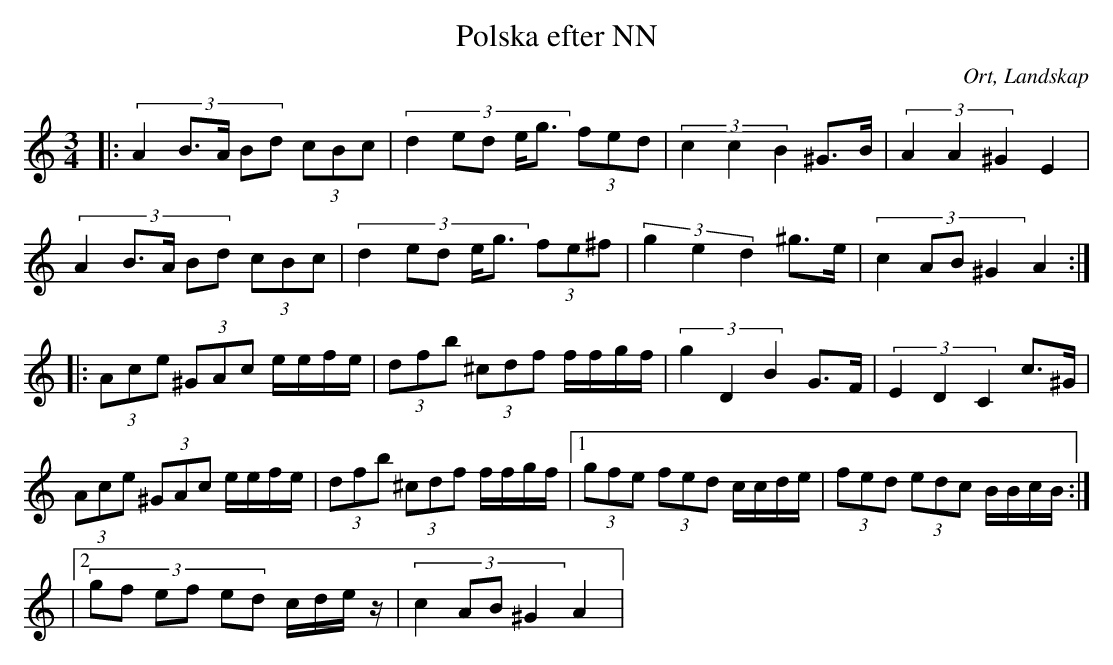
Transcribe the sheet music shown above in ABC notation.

X:1
T:Polska efter NN
O:Ort, Landskap
M:3/4
L:1/8
K:C
|: (3:2:5 A2 B>A Bd (3cBc| (3:2:5 d2 ed e<g (3fed|(3:2:3 c2 c2 B2 ^G>B|(3:2:3 A2 A2 ^G2 E2|
(3:2:5 A2 B>A Bd (3cBc| (3:2:5 d2 ed e<g (3fe^f|(3:2:3 g2 e2 d2 ^g>e|(3:2:4 c2 AB ^G2 A2:|
|: (3Ace (3^GAc e/e/f/e/| (3 dfb (3^cdf f/f/g/f/|(3:2:3 g2 D2 B2 G>F|(3:2:3 E2 D2 C2 c>^G |
(3 Ace (3^GAc e/e/f/e/| (3 dfb (3^cdf f/f/g/f/|1(3gfe (3fed c/c/d/e/|(3fed (3edc B/B/c/B/:|
|2(3:2:6 gf ef ed c/d/e/z/|(3:2:4 c2 AB ^G2 A2|
